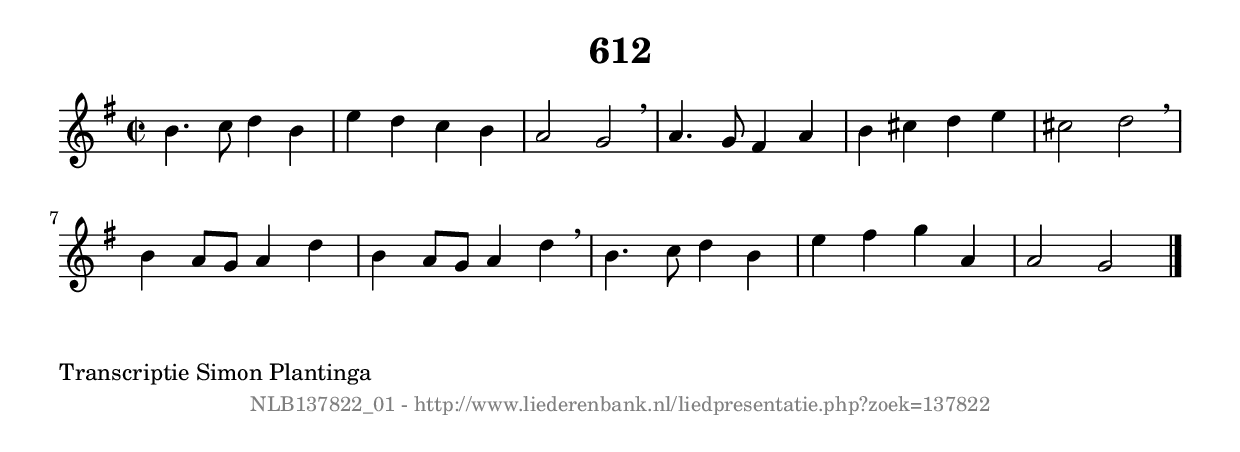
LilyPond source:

%
% produced by wce2krn 1.64 (7 June 2014)
%
\version"2.16"
#(append! paper-alist '(("long" . (cons (* 210 mm) (* 2000 mm)))))
#(set-default-paper-size "long")
sb = {\breathe}
mBreak = {\breathe }
bBreak = {\breathe }
x = {\once\override NoteHead #'style = #'cross }
gl=\glissando
itime={\override Staff.TimeSignature #'stencil = ##f }
ficta = {\once\set suggestAccidentals = ##t}
fine = {\once\override Score.RehearsalMark #'self-alignment-X = #1 \mark \markup {\italic{Fine}}}
dc = {\once\override Score.RehearsalMark #'self-alignment-X = #1 \mark \markup {\italic{D.C.}}}
dcf = {\once\override Score.RehearsalMark #'self-alignment-X = #1 \mark \markup {\italic{D.C. al Fine}}}
dcc = {\once\override Score.RehearsalMark #'self-alignment-X = #1 \mark \markup {\italic{D.C. al Coda}}}
ds = {\once\override Score.RehearsalMark #'self-alignment-X = #1 \mark \markup {\italic{D.S.}}}
dsf = {\once\override Score.RehearsalMark #'self-alignment-X = #1 \mark \markup {\italic{D.S. al Fine}}}
dsc = {\once\override Score.RehearsalMark #'self-alignment-X = #1 \mark \markup {\italic{D.S. al Coda}}}
pv = {\set Score.repeatCommands = #'((volta "1"))}
sv = {\set Score.repeatCommands = #'((volta "2"))}
tv = {\set Score.repeatCommands = #'((volta "3"))}
qv = {\set Score.repeatCommands = #'((volta "4"))}
xv = {\set Score.repeatCommands = #'((volta #f))}
\header{ tagline = ""
title = "612"
}
\score {{
\key g \major
\relative g'
{
\set melismaBusyProperties = #'()
\time 2/2
\tempo 4=120
\override Score.MetronomeMark #'transparent = ##t
\override Score.RehearsalMark #'break-visibility = #(vector #t #t #f)
b4. c8 d4 b4 | e4 d4 c4 b4 | a2 g2 \sb | a4. g8 fis4 a4 | b4 cis4 d4 e4 | cis2 d2 | \mBreak \bar "|"
b4 a8 g8 a4 d4 | b4 a8 g8 a4 d4 \sb | b4. c8 d4 b4 | e4 fis4 g4 a,4 | a2 g2 \bar "|."
 }}
 \midi { }
 \layout {
            indent = 0.0\cm
}
}
\markup { \wordwrap-string #" 
Transcriptie Simon Plantinga
"}
\markup { \vspace #0 } \markup { \with-color #grey \fill-line { \center-column { \smaller "NLB137822_01 - http://www.liederenbank.nl/liedpresentatie.php?zoek=137822" } } }
